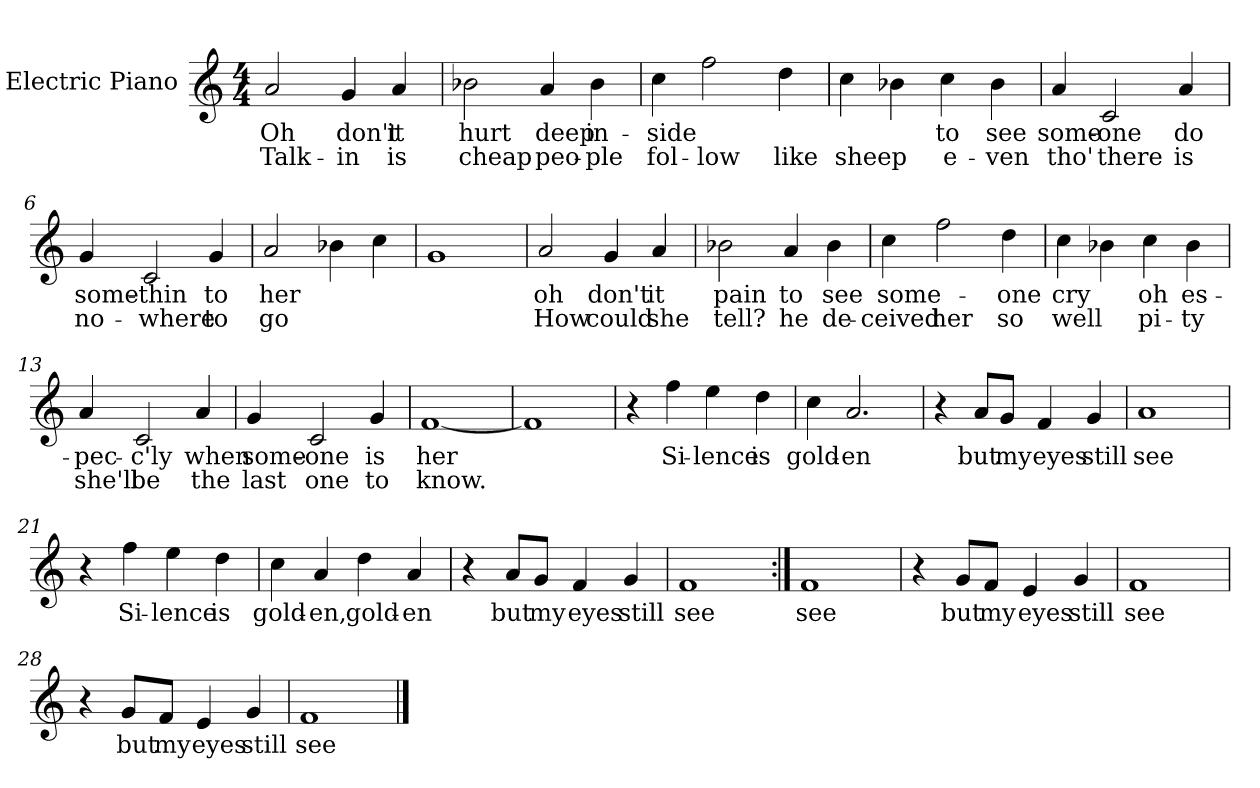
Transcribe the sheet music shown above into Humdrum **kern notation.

**kern	**text	**text
*part1	*part1	*part1
*staff1	*staff1	*staff1
*I"Electric Piano	*	*
*I'E.Pno	*	*
*clefG2	*	*
*k[]	*	*
*C:	*	*
*M4/4	*	*
=1	=1	=1
2a/	Oh	Talk-
4g/	don't	-in
4a/	it	is
=2	=2	=2
2b-X\	hurt	cheap
4a/	deep	peo-
4b-\	in-	-ple
=3	=3	=3
4cc\	-side	fol-
2ff\	.	-low
4dd\	.	like
=4	=4	=4
4cc\	.	sheep
4b-X\	.	.
4cc\	to	e-
4b-\	see	-ven
!!LO:LB:g=z
=5	=5	=5
4a/	some-	tho'
2c/	-one	there
4a/	do	is
=6	=6	=6
4g/	some-	no-
2c/	-thin	-where
4g/	to	to
=7	=7	=7
2a/	her	go
4b-X\	.	.
4cc\	.	.
=8	=8	=8
1g	.	.
!!LO:LB:g=z
=9	=9	=9
2a/	oh	How
4g/	don't	could
4a/	it	she
=10	=10	=10
2b-X\	pain	tell?
4a/	to	he
4b-\	see	de-
=11	=11	=11
4cc\	some-	-ceived
2ff\	.	her
4dd\	-one	so
=12	=12	=12
4cc\	cry	well
4b-X\	.	.
4cc\	oh	pi-
4b-\	es-	-ty
!!LO:LB:g=z
=13	=13	=13
4a/	-pec-	she'll
2c/	-c'ly	be
4a/	when	the
=14	=14	=14
4g/	some-	last
2c/	-one	one
4g/	is	to
=15	=15	=15
[1f	her	know.
=16	=16	=16
1f]	.	.
!!LO:LB:g=z
=17	=17	=17
4r	.	.
4ff\	Si-	.
4ee\	-lence	.
4dd\	is	.
=18	=18	=18
4cc\	gold-	.
2.a/	en	.
=19	=19	=19
4r	.	.
8a/L	but	.
8g/J	my	.
4f/	eyes	.
4g/	still	.
=20	=20	=20
1a	see	.
!!LO:LB:g=z
=21	=21	=21
4r	.	.
4ff\	Si-	.
4ee\	-lence	.
4dd\	is	.
=22	=22	=22
4cc\	gold-	.
4a/	-en,	.
4dd\	gold-	.
4a/	-en	.
=23	=23	=23
4r	.	.
8a/L	but	.
8g/J	my	.
4f/	eyes	.
4g/	still	.
=24	=24	=24
1f	see	.
!!LO:LB:g=z
=25:|!	=25:|!	=25:|!
1f	see	.
=26	=26	=26
4r	.	.
8g/L	but	.
8f/J	my	.
4e/	eyes	.
4g/	still	.
=27	=27	=27
1f	see	.
=28	=28	=28
4r	.	.
8g/L	but	.
8f/J	my	.
4e/	eyes	.
4g/	still	.
=29	=29	=29
1f	see	.
==	==	==
*-	*-	*-
